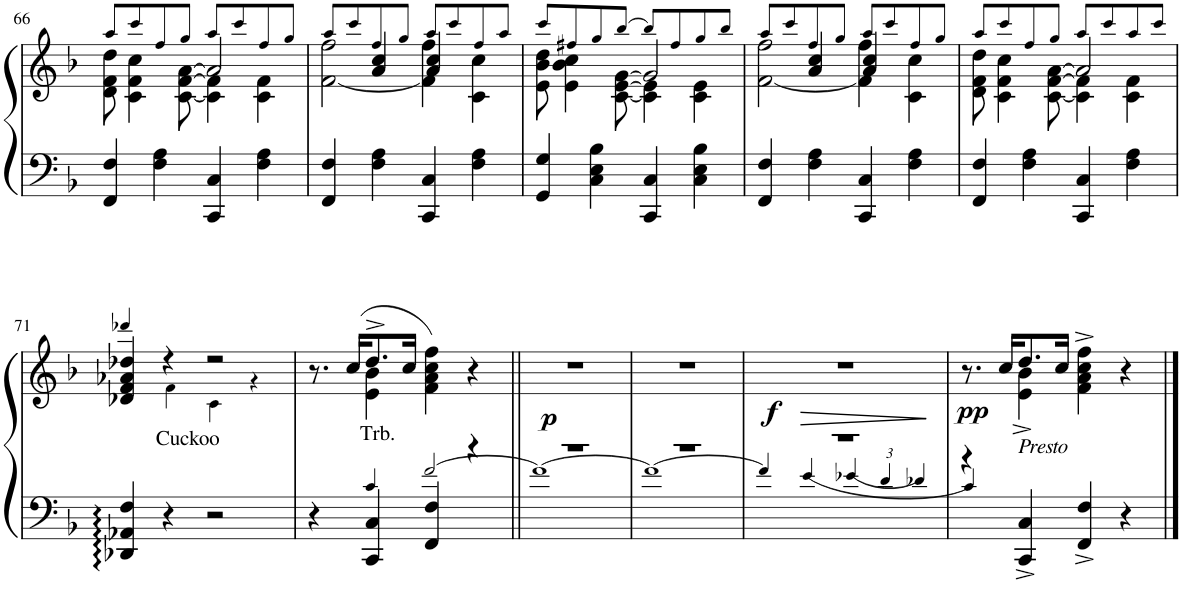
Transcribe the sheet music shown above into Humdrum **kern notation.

**kern	**kern	**dynam
*part1	*part1	*part1
*staff2	*staff1	*staff1/2
*I"Piano	*	*
*I'Pno.	*	*
!!LO:PB:g=z
*clefF4	*clefG2	*
*k[b-]	*k[b-]	*
*M2/2	*M2/2	*
*met(c|)	*met(c|)	*
=66	=66	=66
*	*^	*
*	*	*^	*
4FF/ 4F/	8d\ 8f\ 8dd\	2ryy	8aa!/L	.
.	4c\ 4f\ 4cc\	.	8ccc!/	.
4F\ 4A\	.	.	8ff!/	.
.	[8c\ [>8f\ [>8a\	.	8gg!/J	.
4CC/ 4C/	2a/]	4c\] 4f\]	8aa!/L	.
.	.	.	8ccc!/	.
4F\ 4A\	.	4c\ 4f\	8ff!/	.
.	.	.	8gg!/J	.
=67	=67	=67	=67	=67
4FF/ 4F/	[2f\ [<2ff\	4ryy	8aa!/L	.
.	.	.	8ccc!/	.
4F\ 4A\	.	4a/ 4cc/	8ff!/	.
.	.	.	8gg!/J	.
4CC/ 4C/	4f\] 4ff\]	4a/ 4cc/	8aa!/L	.
.	.	.	8ccc!/	.
4F\ 4A\	4c\ 4cc\	4ryy	8ff!/	.
.	.	.	8aa!/J	.
=68	=68	=68	=68	=68
4GG/ 4G/	8e\ 8b-\ 8dd\	2ryy	8ccc!/L	.
.	4e\ 4b-\ 4cc\	.	8ff#X!/	.
4C\ 4E\ 4B-\	.	.	8gg!/	.
.	[8c\ [>8e\ [>8g\	.	[8bb-!/J	.
4CC/ 4C/	2g/]	4c\] 4e\]	8bb-!/L]	.
.	.	.	8ff#!/	.
4C\ 4E\ 4B-\	.	4c\ 4e\	8gg!/	.
.	.	.	8bb-!/J	.
=69	=69	=69	=69	=69
4FF/ 4F/	[2f\ [<2ff\	4ryy	8aa!/L	.
.	.	.	8ccc!/	.
4F\ 4A\	.	4a/ 4cc/	8ff!/	.
.	.	.	8gg!/J	.
4CC/ 4C/	4f\] 4ff\]	4a/ 4cc/	8aa!/L	.
.	.	.	8ccc!/	.
4F\ 4A\	4c\ 4cc\	4ryy	8ff!/	.
.	.	.	8gg!/J	.
=70	=70	=70	=70	=70
4FF/ 4F/	8d\ 8f\ 8dd\	2ryy	8aa!/L	.
.	4c\ 4f\ 4cc\	.	8ccc!/	.
4F\ 4A\	.	.	8ff!/	.
.	[8c\ [>8f\ [>8a\	.	8gg!/J	.
4CC/ 4C/	2a/]	4c\] 4f\]	8aa!/L	.
.	.	.	8ccc!/	.
4F\ 4A\	.	4c\ 4f\	8aa!/	.
.	.	.	8ccc!/J	.
*	*	*v	*v	*
!!LO:LB:g=z
=71	=71	=71	=71
4DD-X/ 4AA-X/ 4F/	4d-X/ 4f/ 4a-X/ 4dd-X/	4ddd-X!/	.
!LO:TX:a:t=Cuckoo	!	!	!
4r	4r	4f!\	.
2r	2r	4c!\	.
.	.	4r	.
=72	=72	=72	=72
*^	*	*	*
4r	4ryy	8.r	4ryy	.
.	.	(16cc/KL	.	.
!LO:TX:a:t=Trb.	!	!	!	!
4CC/ 4C/	4c!/	8.dd^/	4e\ 4b-\	.
.	.	16cc/Jk	.	.
4FF/ 4F/	[2f!/	4f\ 4a\ 4cc\ 4ff\)	2ryy	.
4r	.	4r	.	.
*	*	*v	*v	*
=73||	=73||	=73||	=73||
!	!	!	!LO:DY:b
1r	1f!_	1r	p
=74	=74	=74	=74
1r	1f!_	1r	.
=75	=75	=75	=75
!	!	!	!LO:DY:b
1r	4f!/]	1r	f
.	4e!/	.	.
*	*Xbrackettup	*	*
.	6e-X!/	.	.
.	6d!/	.	.
.	6d-X!/	.	.
=76	=76	=76	=76
*	*	*^	*
!	!	!	!	!LO:DY:b
4r	4c!/	8.r	4ryy	pp
.	.	16cc/KL	.	.
!LO:TX:a:i:t=Presto	!	!	!	!
4CC/^ 4C/^	2.ryy	8.dd/	4e\^ 4b-\^	.
.	.	16cc/Jk	.	.
4FF/^ 4F/^	.	4f\^ 4a\^ 4cc\^ 4ff\^	2ryy	.
4r	.	4r	.	.
*v	*v	*	*	*
*	*v	*v	*
==	==	==
*-	*-	*-
